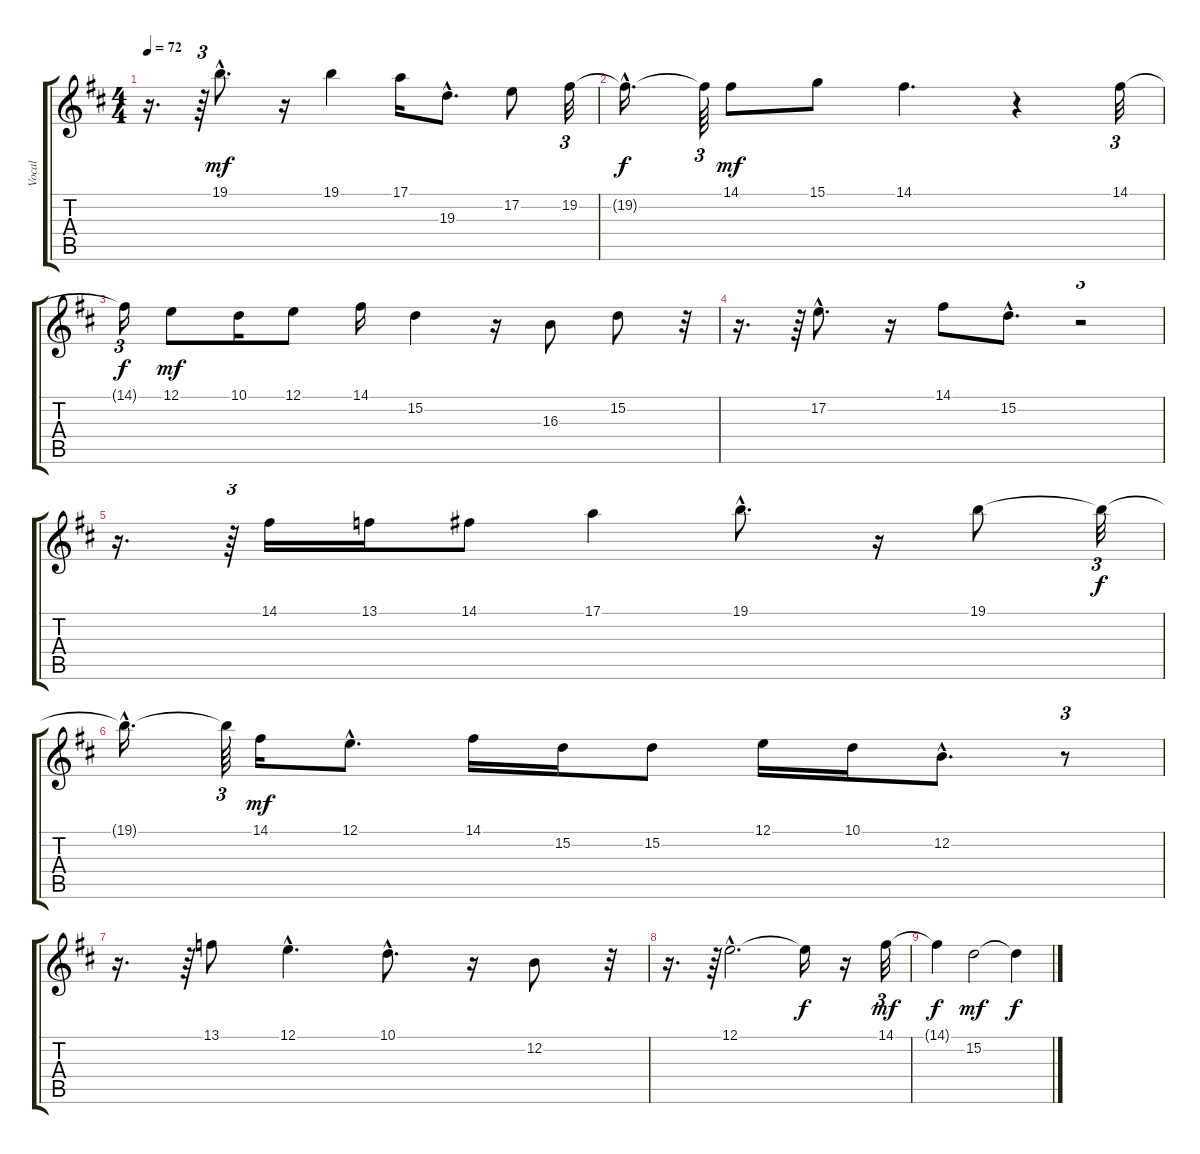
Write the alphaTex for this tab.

\track ("Vocal" "Vocal") {instrument synthvoice}
\staff {score tabs}
\tuning (E4 B3 G3 D3 A2 E2) {hide}
\ts (4 4)
\tempo 72
\clef g2
\ks d
r.16{d dy mf} r.64{tu (3 2)} 19.1{hac}.8{d} r.16 19.1.4 17.1.16 19.3{hac}.8{d} 17.2.8 19.2.32{tu (3 2)} |
19.2{hac t}.16{d dy f} 19.2{t}.64{tu (3 2)} 14.1.8{dy mf} 15.1.8 14.1.4{d} r.4 14.1.32{tu (3 2)} |
14.1{t}.16{tu (3 2) dy f} 12.1.8{dy mf} 10.1.16 12.1.8 14.1.16 15.2.4 r.16 16.3.8 15.2.8 r.32{tu (3 2)} |
r.16{d} r.64{tu (3 2)} 17.2{hac}.8{d} r.16 14.1.8 15.2{hac}.8{d} r.2{tu (3 2)} |
r.16{d} r.64{tu (3 2)} 14.1.16 13.1.16 14.1.8 17.1.4 19.1{hac}.8{d} r.16 19.1.8 19.1{t}.32{tu (3 2) dy f} |
19.1{hac t}.16{d} 19.1{t}.64{tu (3 2)} 14.1.16{dy mf} 12.1{hac}.8{d} 14.1.16 15.2.16 15.2.8 12.1.16 10.1.16 12.2{hac}.8{d} r.8{tu (3 2)} |
r.16{d} r.64{tu (3 2)} 13.1.8 12.1{hac}.4{d} 10.1{hac}.8{d} r.16 12.2.8 r.32{tu (3 2)} |
r.16{d} r.64{tu (3 2)} 12.1{hac}.2{d} 12.1{t}.16{dy f} r.16 14.1.32{tu (3 2) dy mf} |
14.1{t}.4{dy f} 15.2.2{dy mf} 15.2{t}.4{dy f}
